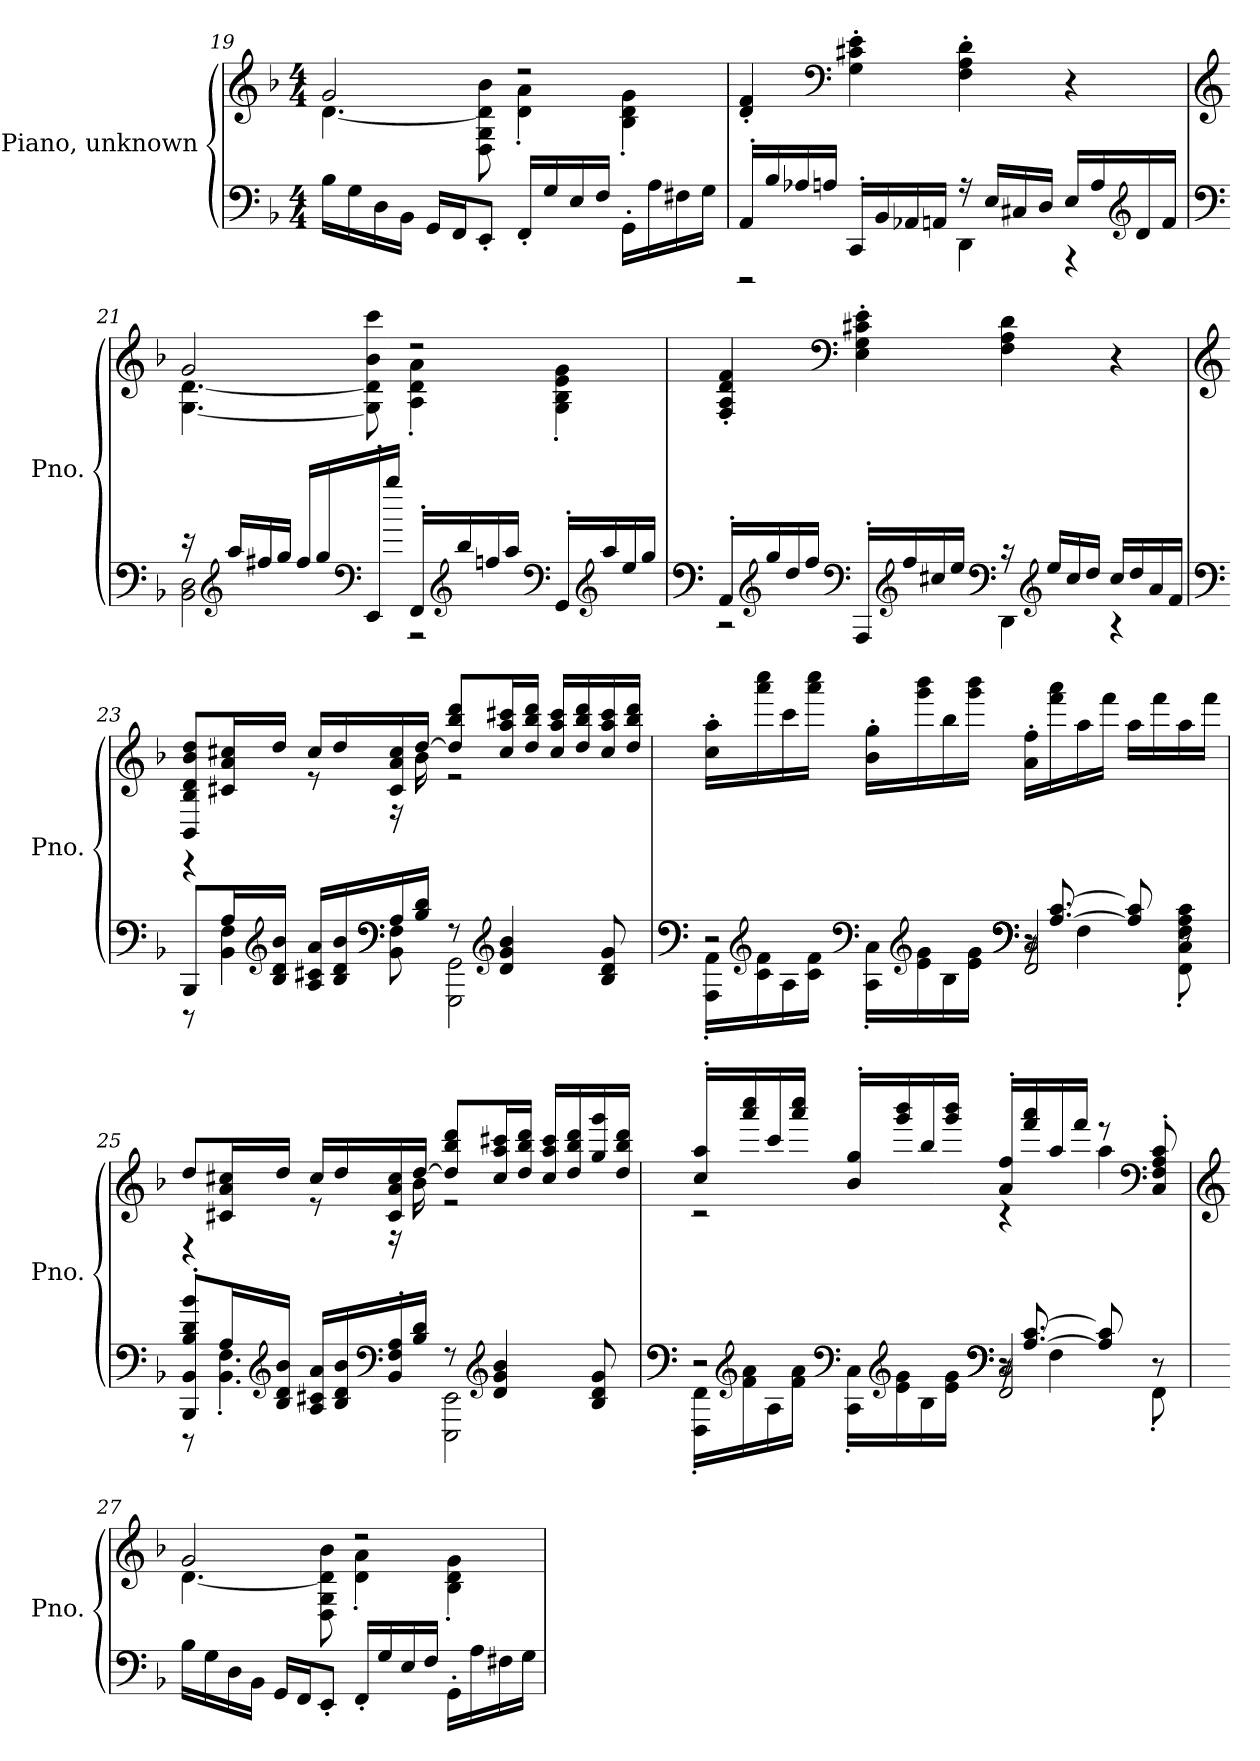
**kern	**kern
*part1	*part1
*staff2	*staff1
*I"Piano, unknown	*
*I'Pno.	*
!!LO:LB:g=z
*clefF4	*clefG2
*k[b-]	*k[b-]
*M4/4	*M4/4
=19	=19
*	*^
16B-\LL	2g/	[4.d\
16G\	.	.
16D\	.	.
16BB-\JJ	.	.
16GG/LL	.	.
16FF/J	.	.
8EE'/J	.	8D\ 8G\ 8d\] 8b-\
16FF'/LL	2r	4d\' 4a\'
16G/	.	.
16E/	.	.
16F/JJ	.	.
16GG'\LL	.	4B-\' 4d\' 4g\'
16A\	.	.
16F#X\	.	.
16G\JJ	.	.
*	*v	*v
=20	=20
*^	*
16AA'/LL	2r	4d/' 4f/'
16B-/	.	.
16A-X/	.	.
16An/JJ	.	.
*	*	*clefF4
16CC'/LL	.	4G\' 4c#X\' 4e\'
16BB-/	.	.
16AA-X/	.	.
16AAn/JJ	.	.
16r	4DD\	4F\' 4A\' 4d\'
16E/LL	.	.
16C#X/	.	.
16D/JJ	.	.
16E/LL	4r	4r
16A/	.	.
*clefG2	*	*
16d/	.	.
16f/JJ	.	.
!!LO:LB:g=z
=21	=21	=21
*clefF4	*	*clefG2
*	*	*^
16r	2BB-\ 2D\	2g/	[4.G\ [4.d\
*clefG2	*	*	*
16aa/LL	.	.	.
16ff#X/	.	.	.
16gg/JJ	.	.	.
16ff#/LL	.	.	.
16gg/	.	.	.
*clefF4	*	*	*
16EE'/	.	.	8G\] 8d\] 8b-\ 8ccc\
16bb-/JJ	.	.	.
16FF'/LL	2r	2r	4A\' 4d\' 4a\'
*clefG2	*	*	*
16bb-/	.	.	.
16ffn/	.	.	.
16aa/JJ	.	.	.
*clefF4	*	*	*
16GG'/LL	.	.	4G\' 4B-\' 4e\' 4g\'
*clefG2	*	*	*
16aa/	.	.	.
16ee/	.	.	.
16gg/JJ	.	.	.
*	*	*v	*v
!!LO:LB:g=z
=22	=22	=22
*clefF4	*	*
16AA'/LL	2r	4F/' 4A/' 4d/' 4f/'
*clefG2	*	*
16gg/	.	.
16dd/	.	.
16ff/JJ	.	.
*clefF4	*	*clefF4
16AAA'/LL	.	4E\' 4G\' 4c#X\' 4e\'
*clefG2	*	*
16ff/	.	.
16cc#X/	.	.
16ee/JJ	.	.
*clefF4	*	*
16r	4DD\	4F\ 4A\ 4d\
*clefG2	*	*
16ee/LL	.	.
16cc#/	.	.
16dd/JJ	.	.
16cc#/LL	4r	4r
16dd/	.	.
16a/	.	.
16f/JJ	.	.
!!LO:LB:g=z
=23	=23	=23
*clefF4	*	*clefG2
*	*	*^
8BBB-/L	8r	8BB-/ 8B-/ 8d/ 8b-/ 8dd/L	4r
16A/L	4BB-\ 4F\	16c#X/ 16a/ 16cc#X/L	.
*clefG2	*	*	*
16B-/ 16d/ 16b-/JJ	.	16dd/JJ	.
16A/ 16c#X/ 16a/LL	.	16cc#/LL	8r
16B-/ 16d/ 16b-/	.	16dd/	.
*clefF4	*	*	*
16A/	8BB-\ 8F\	16c#/ 16a/ 16cc#/	16r
16B-/ 16d/JJ	.	[16dd/JJ	16b-\
8r	2GGG\ 2GG\	8dd/] 8bb-/ 8ddd/L	2r
*clefG2	*	*	*
4d/ 4g/ 4b-/	.	16cc#/ 16aa/ 16ccc#X/L	.
.	.	16dd/ 16bb-/ 16ddd/JJ	.
.	.	16cc#/ 16aa/ 16ccc#/LL	.
.	.	16dd/ 16bb-/ 16ddd/	.
8B-/ 8d/ 8g/	.	16cc#/ 16aa/ 16ccc#/	.
.	.	16dd/ 16bb-/ 16ddd/JJ	.
*v	*v	*	*
*	*v	*v
!!LO:LB:g=z
=24	=24
*clefF4	*
*^	*
*	*^	*
2r	16AAA\' 16AA\'LL	2r	16cc\' 16aa\'LL
*clefG2	*	*	*
.	16c\ 16f\	.	16aaa\ 16cccc\
.	16A\	.	16ccc\
.	16c\ 16f\JJ	.	16aaa\ 16cccc\JJ
*clefF4	*	*	*
.	16CC\' 16C\'LL	.	16b-\' 16gg\'LL
*clefG2	*	*	*
.	16e\ 16g\	.	16ggg\ 16bbb-\
.	16B-\	.	16bb-\
.	16e\ 16g\JJ	.	16ggg\ 16bbb-\JJ
*clefF4	*	*	*
16r	8r	2FF/ 2C/	16a\' 16ff\'LL
[8.A/ [8.c/	.	.	16fff\ 16aaa\
.	4F\	.	16aa\
.	.	.	16fff\JJ
8A/] 8c/]	.	.	16aa\LL
.	.	.	16fff\
8r	8FF\' 8C\' 8F\' 8A\' 8c\'	.	16aa\
.	.	.	16fff\JJ
*	*v	*v	*
!!LO:PB:g=z
=25	=25	=25
*	*	*^
8BBB-/' 8BB-/' 8B-/' 8d/' 8b-/'L	8r	8dd/L	4r
16A/L	4.BB-\' 4.F\'	16c#X/ 16a/ 16cc#X/L	.
*clefG2	*	*	*
16B-/ 16d/ 16b-/JJ	.	16dd/JJ	.
16A/ 16c#X/ 16a/LL	.	16cc#/LL	8r
16B-/ 16d/ 16b-/	.	16dd/	.
*clefF4	*	*	*
16BB-/' 16F/' 16A/'	.	16c#/ 16a/ 16cc#/	16r
16B-/ 16d/JJ	.	[16dd/JJ	16b-\
8r	2EEE\ 2EE\	8dd/] 8bb-/ 8ddd/L	2r
*clefG2	*	*	*
4d/ 4g/ 4b-/	.	16cc#/ 16aa/ 16ccc#X/L	.
.	.	16dd/ 16bb-/ 16ddd/JJ	.
.	.	16cc#/ 16aa/ 16ccc#/LL	.
.	.	16dd/ 16bb-/ 16ddd/	.
8B-/ 8d/ 8g/	.	16gg/ 16ggg/	.
.	.	16dd/ 16bb-/ 16ddd/JJ	.
*v	*v	*	*
!!LO:LB:g=z	!!
=26	=26	=26
*clefF4	*	*
*^	*	*
*	*^	*	*
2r	16FFF\' 16FF\'LL	2r	16cc/' 16aa/'LL	2r
*clefG2	*	*	*	*
.	16f\ 16a\	.	16aaa/ 16cccc/	.
.	16A\	.	16ccc/	.
.	16f\ 16a\JJ	.	16aaa/ 16cccc/JJ	.
*clefF4	*	*	*	*
.	16CC\' 16C\'LL	.	16b-/' 16gg/'LL	.
*clefG2	*	*	*	*
.	16e\ 16g\	.	16ggg/ 16bbb-/	.
.	16B-\	.	16bb-/	.
.	16e\ 16g\JJ	.	16ggg/ 16bbb-/JJ	.
*clefF4	*	*	*	*
16r	8r	2FF/ 2C/	16a/' 16ff/'LL	4r
[8.A/ [8.c/	.	.	16fff/ 16aaa/	.
.	4F\	.	16aa/	.
.	.	.	16fff/JJ	.
8A/] 8c/]	.	.	8r	4aa\
*	*	*	*clefF4	*
8r	8FF'\	.	8C/' 8F/' 8A/' 8c/'	.
*v	*v	*v	*	*
=27	=27	=27
*	*clefG2	*
16B-\LL	2g/	[4.d\
16G\	.	.
16D\	.	.
16BB-\JJ	.	.
16GG/LL	.	.
16FF/J	.	.
8EE'/J	.	8D\ 8G\ 8d\] 8b-\
16FF'/LL	2r	4d\' 4a\'
16G/	.	.
16E/	.	.
16F/JJ	.	.
16GG'\LL	.	4B-\' 4d\' 4g\'
16A\	.	.
16F#X\	.	.
16G\JJ	.	.
*	*v	*v
=	=
*-	*-
